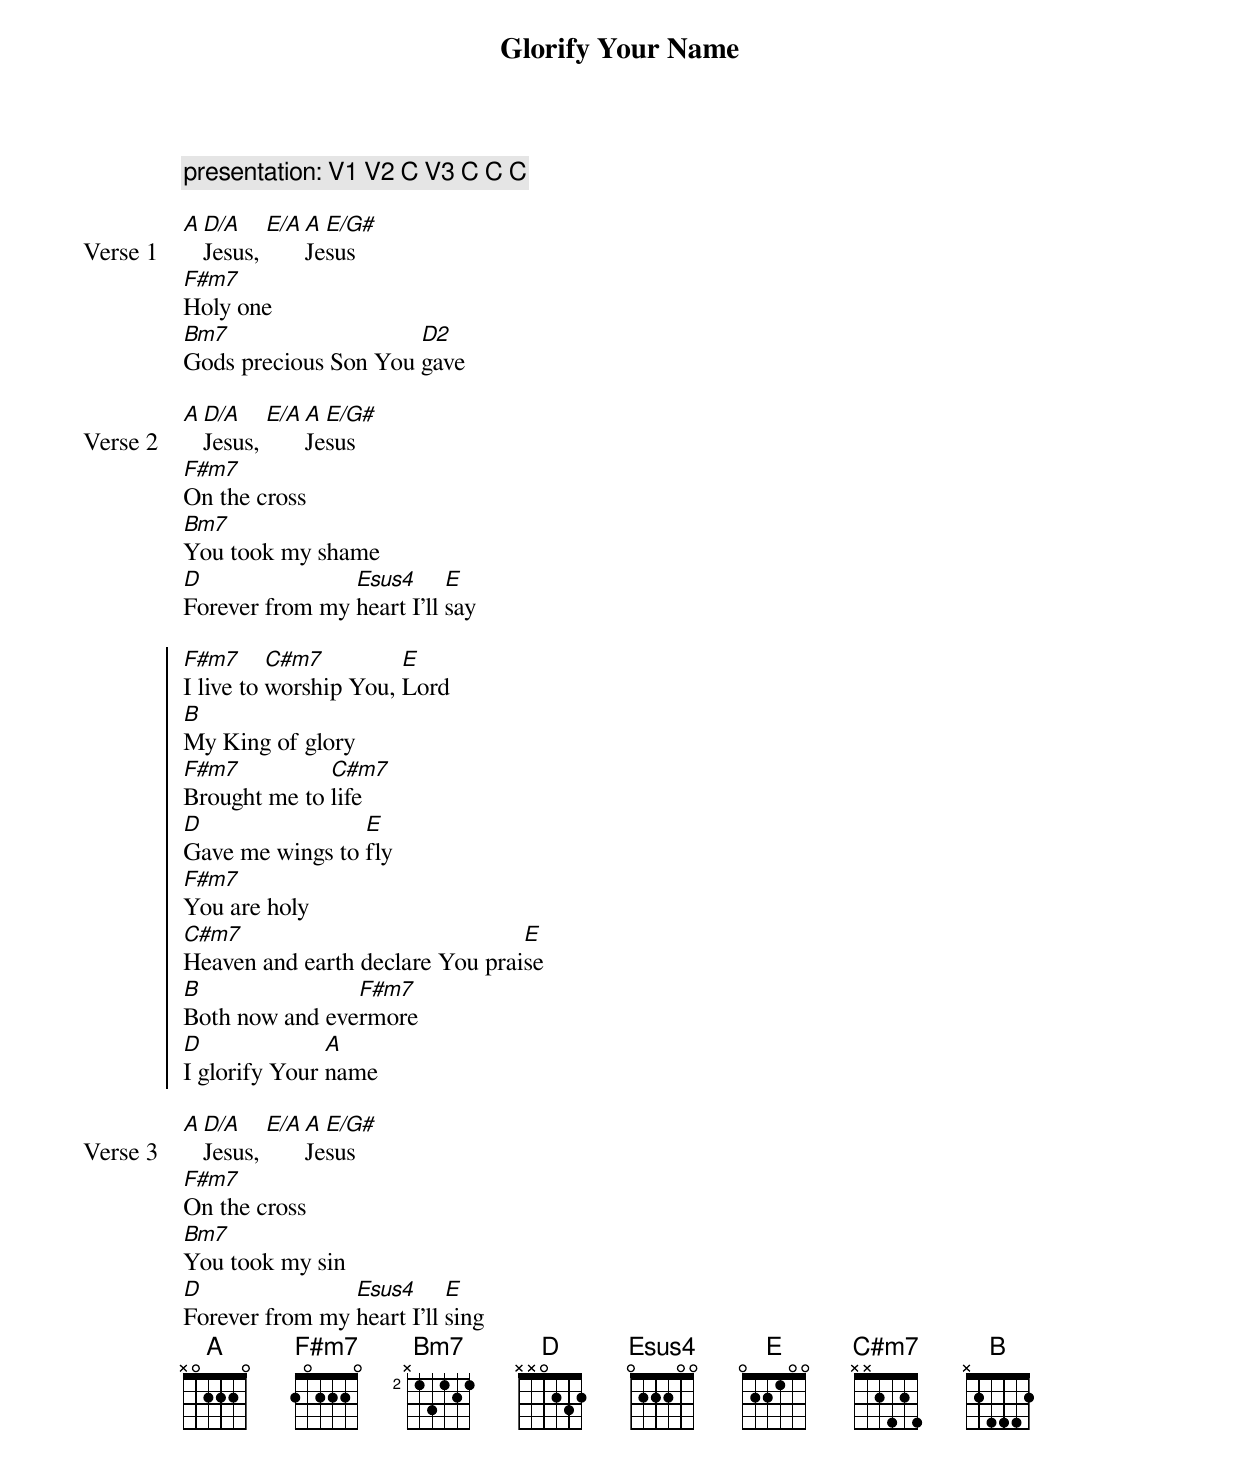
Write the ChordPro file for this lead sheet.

{title: Glorify Your Name}
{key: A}
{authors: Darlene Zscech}
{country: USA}
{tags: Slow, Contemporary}
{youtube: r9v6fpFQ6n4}

{comment: presentation: V1 V2 C V3 C C C}

{sov Verse 1}
[A][D/A]Jesus, [E/A][A]Je[E/G#]sus
[F#m7]Holy one
[Bm7]Gods precious Son You [D2]gave

{eov}
{sov Verse 2}
[A][D/A]Jesus, [E/A][A]Je[E/G#]sus
[F#m7]On the cross
[Bm7]You took my shame
[D]Forever from my [Esus4]heart I'll [E]say

{eov}
{soc}
[F#m7]I live to [C#m7]worship You, [E]Lord
[B]My King of glory
[F#m7]Brought me to [C#m7]life
[D]Gave me wings to [E]fly
[F#m7]You are holy
[C#m7]Heaven and earth declare You prai[E]se
[B]Both now and eve[F#m7]rmore
[D]I glorify Your [A]name

{eoc}
{sov Verse 3}
[A][D/A]Jesus, [E/A][A]Je[E/G#]sus
[F#m7]On the cross
[Bm7]You took my sin
[D]Forever from my [Esus4]heart I'll [E]sing
{eov}
